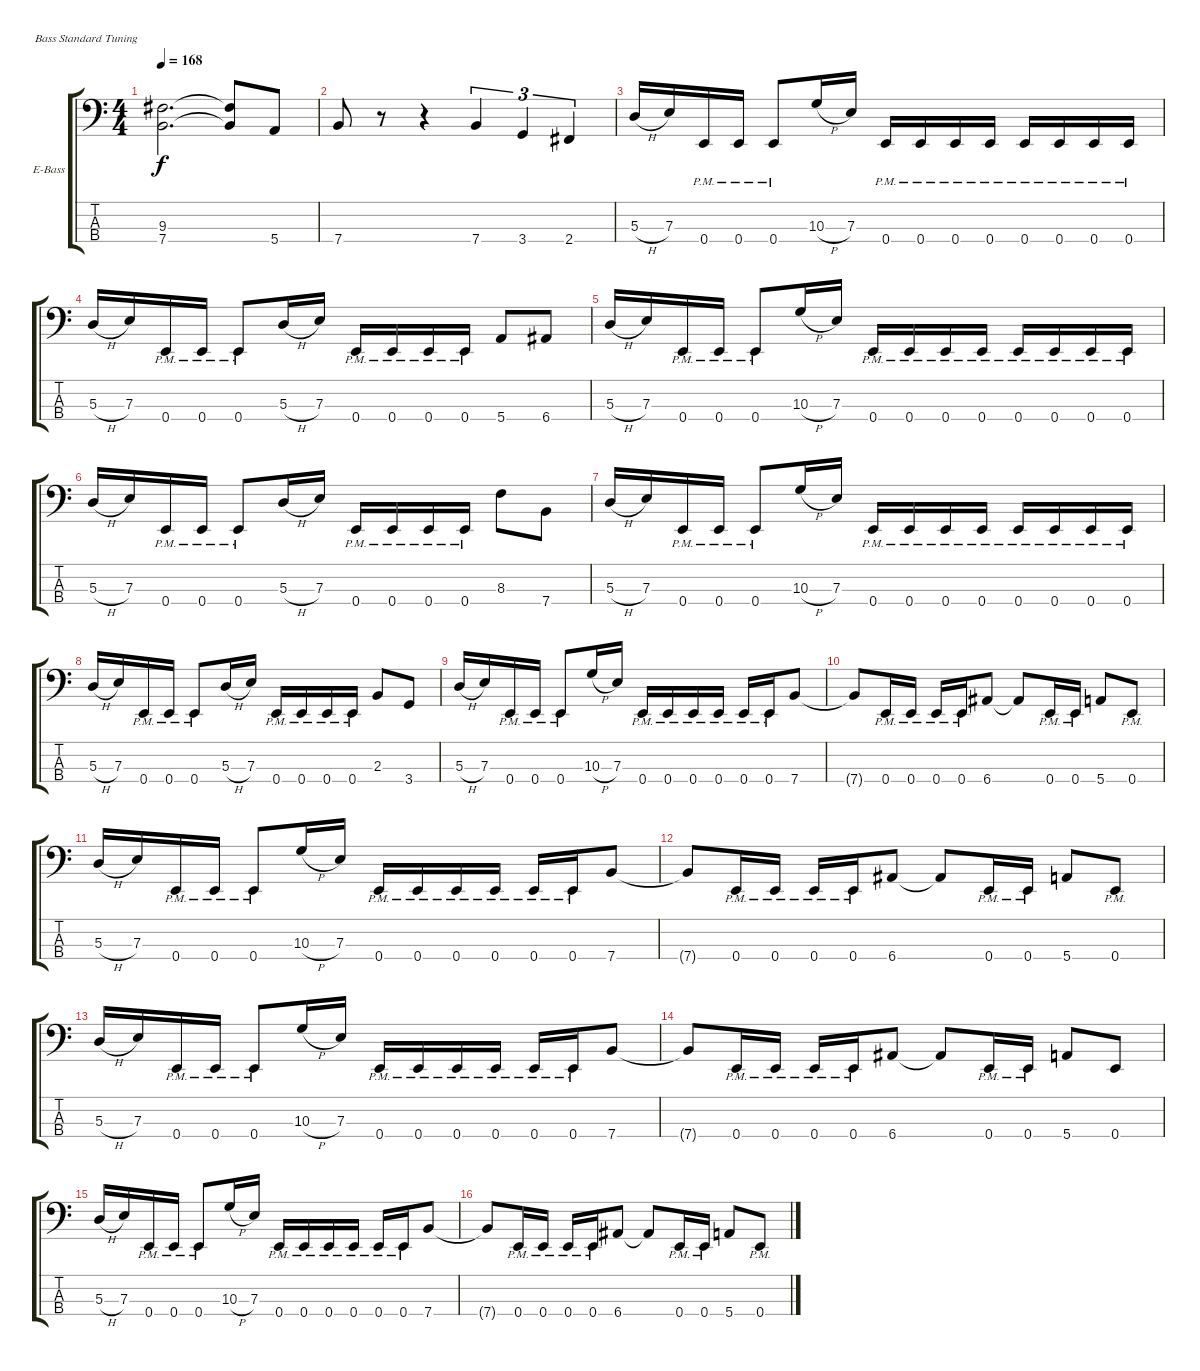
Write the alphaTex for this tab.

\bracketExtendMode groupsimilarinstruments
\firstSystemTrackNameOrientation horizontal
\otherSystemsTrackNameOrientation horizontal
\track ("D. Ellefson" "E-Bass") {instrument electricbasspick}
\staff {score tabs}
\tuning (G2 D2 A1 E1)
\ts (4 4)
\tempo 168
\clef f4
\ks c
(9.3 7.4).2{d dy f} (9.3{t} 7.4{t}).8 5.4.8 |
7.4.8 r.8 r.4 7.4.4{tu (3 2)} 3.4.4{tu (3 2)} 2.4.4{tu (3 2)} |
5.3{h}.16 7.3.16 0.4{pm}.16 0.4{pm}.16 0.4{pm}.8 10.3{h}.16 7.3.16 0.4{pm}.16 0.4{pm}.16 0.4{pm}.16 0.4{pm}.16 0.4{pm}.16 0.4{pm}.16 0.4{pm}.16 0.4{pm}.16 |
5.3{h}.16 7.3.16 0.4{pm}.16 0.4{pm}.16 0.4{pm}.8 5.3{h}.16 7.3.16 0.4{pm}.16 0.4{pm}.16 0.4{pm}.16 0.4{pm}.16 5.4.8 6.4.8 |
5.3{h}.16 7.3.16 0.4{pm}.16 0.4{pm}.16 0.4{pm}.8 10.3{h}.16 7.3.16 0.4{pm}.16 0.4{pm}.16 0.4{pm}.16 0.4{pm}.16 0.4{pm}.16 0.4{pm}.16 0.4{pm}.16 0.4{pm}.16 |
5.3{h}.16 7.3.16 0.4{pm}.16 0.4{pm}.16 0.4{pm}.8 5.3{h}.16 7.3.16 0.4{pm}.16 0.4{pm}.16 0.4{pm}.16 0.4{pm}.16 8.3.8 7.4.8 |
5.3{h}.16 7.3.16 0.4{pm}.16 0.4{pm}.16 0.4{pm}.8 10.3{h}.16 7.3.16 0.4{pm}.16 0.4{pm}.16 0.4{pm}.16 0.4{pm}.16 0.4{pm}.16 0.4{pm}.16 0.4{pm}.16 0.4{pm}.16 |
5.3{h}.16 7.3.16 0.4{pm}.16 0.4{pm}.16 0.4{pm}.8 5.3{h}.16 7.3.16 0.4{pm}.16 0.4{pm}.16 0.4{pm}.16 0.4{pm}.16 2.3.8 3.4.8 |
5.3{h}.16 7.3.16 0.4{pm}.16 0.4{pm}.16 0.4{pm}.8 10.3{h}.16 7.3.16 0.4{pm}.16 0.4{pm}.16 0.4{pm}.16 0.4{pm}.16 0.4{pm}.16 0.4{pm}.16 7.4.8 |
7.4{t}.8 0.4{pm}.16 0.4{pm}.16 0.4{pm}.16 0.4{pm}.16 6.4.8 6.4{t}.8 0.4{pm}.16 0.4{pm}.16 5.4.8 0.4{pm}.8 |
5.3{h}.16 7.3.16 0.4{pm}.16 0.4{pm}.16 0.4{pm}.8 10.3{h}.16 7.3.16 0.4{pm}.16 0.4{pm}.16 0.4{pm}.16 0.4{pm}.16 0.4{pm}.16 0.4{pm}.16 7.4.8 |
7.4{t}.8 0.4{pm}.16 0.4{pm}.16 0.4{pm}.16 0.4{pm}.16 6.4.8 6.4{t}.8 0.4{pm}.16 0.4{pm}.16 5.4.8 0.4{pm}.8 |
5.3{h}.16 7.3.16 0.4{pm}.16 0.4{pm}.16 0.4{pm}.8 10.3{h}.16 7.3.16 0.4{pm}.16 0.4{pm}.16 0.4{pm}.16 0.4{pm}.16 0.4{pm}.16 0.4{pm}.16 7.4.8 |
7.4{t}.8 0.4{pm}.16 0.4{pm}.16 0.4{pm}.16 0.4{pm}.16 6.4.8 6.4{t}.8 0.4{pm}.16 0.4{pm}.16 5.4.8 0.4.8 |
5.3{h}.16 7.3.16 0.4{pm}.16 0.4{pm}.16 0.4{pm}.8 10.3{h}.16 7.3.16 0.4{pm}.16 0.4{pm}.16 0.4{pm}.16 0.4{pm}.16 0.4{pm}.16 0.4{pm}.16 7.4.8 |
7.4{t}.8 0.4{pm}.16 0.4{pm}.16 0.4{pm}.16 0.4{pm}.16 6.4.8 6.4{t}.8 0.4{pm}.16 0.4{pm}.16 5.4.8 0.4{pm}.8
